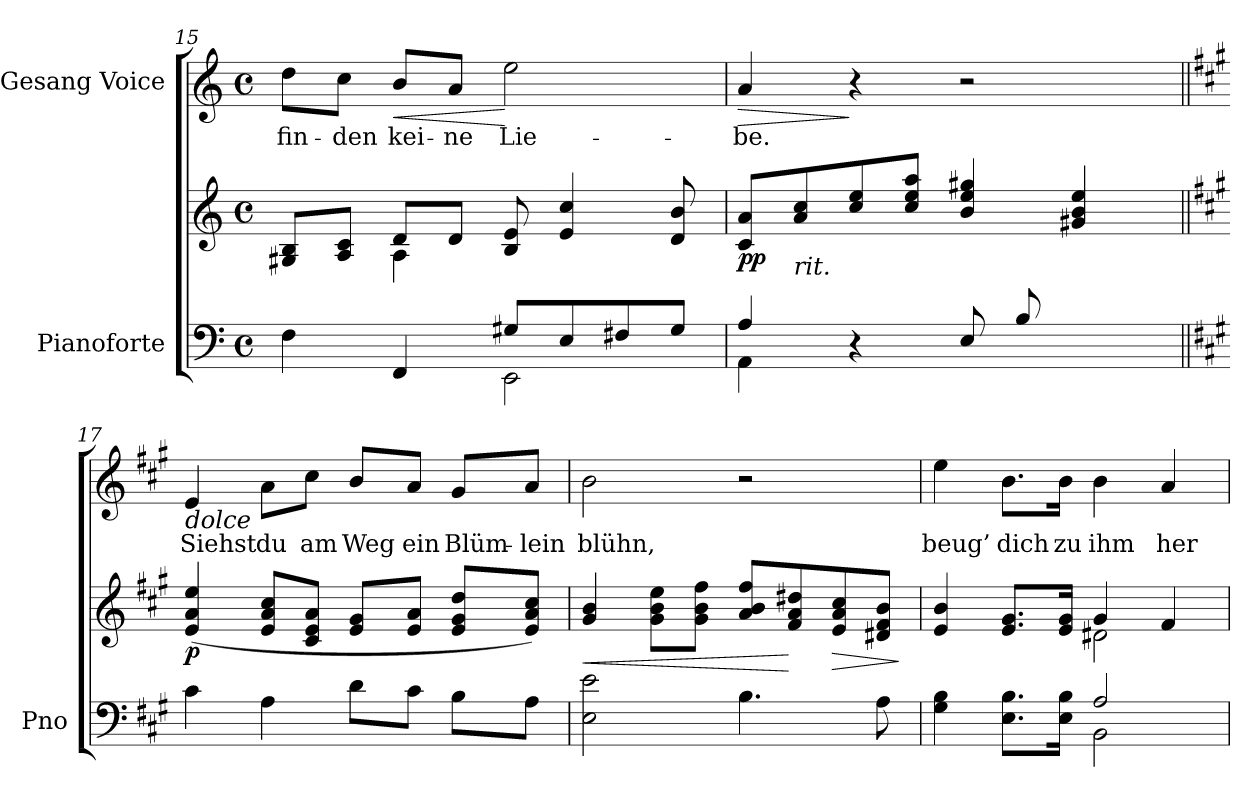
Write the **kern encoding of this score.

**kern	**kern	**dynam	**kern	**text	**dynam
*part2	*part2	*part2	*part1	*part1	*part1
*staff3	*staff2	*staff2/3	*staff1	*staff1	*staff1
*I"Pianoforte	*	*	*I"Gesang Voice	*	*
*I'Pno	*	*	*	*	*
*clefF4	*clefG2	*	*clefG2	*	*
*k[]	*k[]	*	*k[]	*	*
*M4/4	*M4/4	*	*M4/4	*	*
*met(c)	*met(c)	*	*met(c)	*	*
=15	=15	=15	=15	=15	=15
*^	*^	*	*	*	*
!	!	!	!	!	!	!LO:LY:b	!
4F\	2ryy	8G#X/ 8B/L	4ryy	.	8dd\L	fin-	.
!	!	!	!	!	!	!LO:LY:b	!
.	.	8A/ 8c/J	.	.	8cc\J	-den	.
!	!	!	!	!	!	!LO:LY:b	!LO:HP:b
4FF/	.	8d/L	4A\	.	8b/L	kei-	<
!	!	!	!	!	!	!LO:LY:b	!
.	.	8d/J	.	.	8a/J	-ne	.
!	!	!	!	!	!	!LO:LY:b	!
8G#X/L	2EE\	8B/ 8e/	2ryy	.	2ee\	Lie-	[
8E/	.	4e/ 4cc/	.	.	.	.	.
8F#X/	.	.	.	.	.	.	.
8G#/J	.	8d/ 8b/	.	.	.	.	.
=16	=16	=16	=16	=16	=16	=16	=16
!	!	!	!	!LO:DY:b	!	!LO:LY:b	!LO:HP:b
4A/	4AA\	8c/ 8a/L	2.ryy	pp	4a/	-be.	>
!	!	!LO:TX:b:i:t=rit.	!	!	!	!	!
.	.	8a/ 8cc/	.	.	.	.	.
4r	4ryy	8cc/ 8ee/	.	.	4r	.	]
.	.	8cc/ 8ee/ 8aa/J	.	.	.	.	.
8E/L	2ryy	4b/ 4ee/ 4gg#X/	.	.	2r	.	.
8B/	.	.	.	.	.	.	.
4ryy	.	4g#X/ 4b/ 4ee/	8e\	.	.	.	.
.	.	.	8d\J	.	.	.	.
*v	*v	*	*	*	*	*	*
*	*v	*v	*	*	*	*
!!LO:LB:g=z
=17||	=17||	=17||	=17||	=17||	=17||
*k[f#c#g#]	*k[f#c#g#]	*	*k[f#c#g#]	*	*
*	*^	*	*	*	*
!	!	!	!	!LO:TX:b:i:t=dolce	!	!
!	!	!	!LO:DY:b	!	!LO:LY:b	!
*	*v	*v	*	*	*	*
4c#\	(4e/ 4a/ 4ee/	p	4e/	Siehst	.
!	!	!	!	!LO:LY:b	!
4A\	8e/ 8a/ 8cc#/L	.	8a\L	du	.
!	!	!	!	!LO:LY:b	!
.	8c#/ 8e/ 8a/J	.	8cc#\J	am	.
!	!	!	!	!LO:LY:b	!
8d\L	8e/ 8g#/L	.	8b/L	Weg	.
!	!	!	!	!LO:LY:b	!
8c#\J	8e/ 8a/J	.	8a/J	ein	.
!	!	!	!	!LO:LY:b	!
8B\L	8e/ 8g#/ 8dd/L	.	8g#/L	Blüm-	.
!	!	!	!	!LO:LY:b	!
8A\J	8e/ 8a/ 8cc#/J)	.	8a/J	-lein	.
=18	=18	=18	=18	=18	=18
!	!	!LO:HP:b	!	!LO:LY:b	!
2E\ 2e\	4g#/ 4b/	<	2b\	blühn,	.
.	8g#\ 8b\ 8ee\L	.	.	.	.
.	8g#\ 8b\ 8ff#\J	.	.	.	.
4.B\	8a/ 8b/ 8ff#/L	.	2r	.	.
.	8f#/ 8a/ 8dd#X/	[	.	.	.
!	!	!LO:HP:b	!	!	!
.	8e/ 8a/ 8cc#/	>	.	.	.
8A\	8d#X/ 8f#/ 8b/J	.	.	.	.
.	.	]	.	.	.
=19	=19	=19	=19	=19	=19
*^	*^	*	*	*	*
!	!	!	!	!	!	!LO:LY:b	!
4G#\ 4B\	2ryy	4e/ 4b/	2ryy	.	4ee\	beug’	.
!	!	!	!	!	!	!LO:LY:b	!
8.E\ 8.B\L	.	8.e/ 8.g#/L	.	.	8.b\L	dich	.
!	!	!	!	!	!	!LO:LY:b	!
16E\ 16B\Jk	.	16e/ 16g#/Jk	.	.	16b\Jk	zu	.
!	!	!	!	!	!	!LO:LY:b	!
2A/	2BB\	4g#/	2d#X\	.	4b\	ihm	.
!	!	!	!	!	!	!LO:LY:b	!
.	.	4f#/	.	.	4a/	her-	.
*v	*v	*	*	*	*	*	*
*	*v	*v	*	*	*	*
=	=	=	=	=	=
*-	*-	*-	*-	*-	*-
